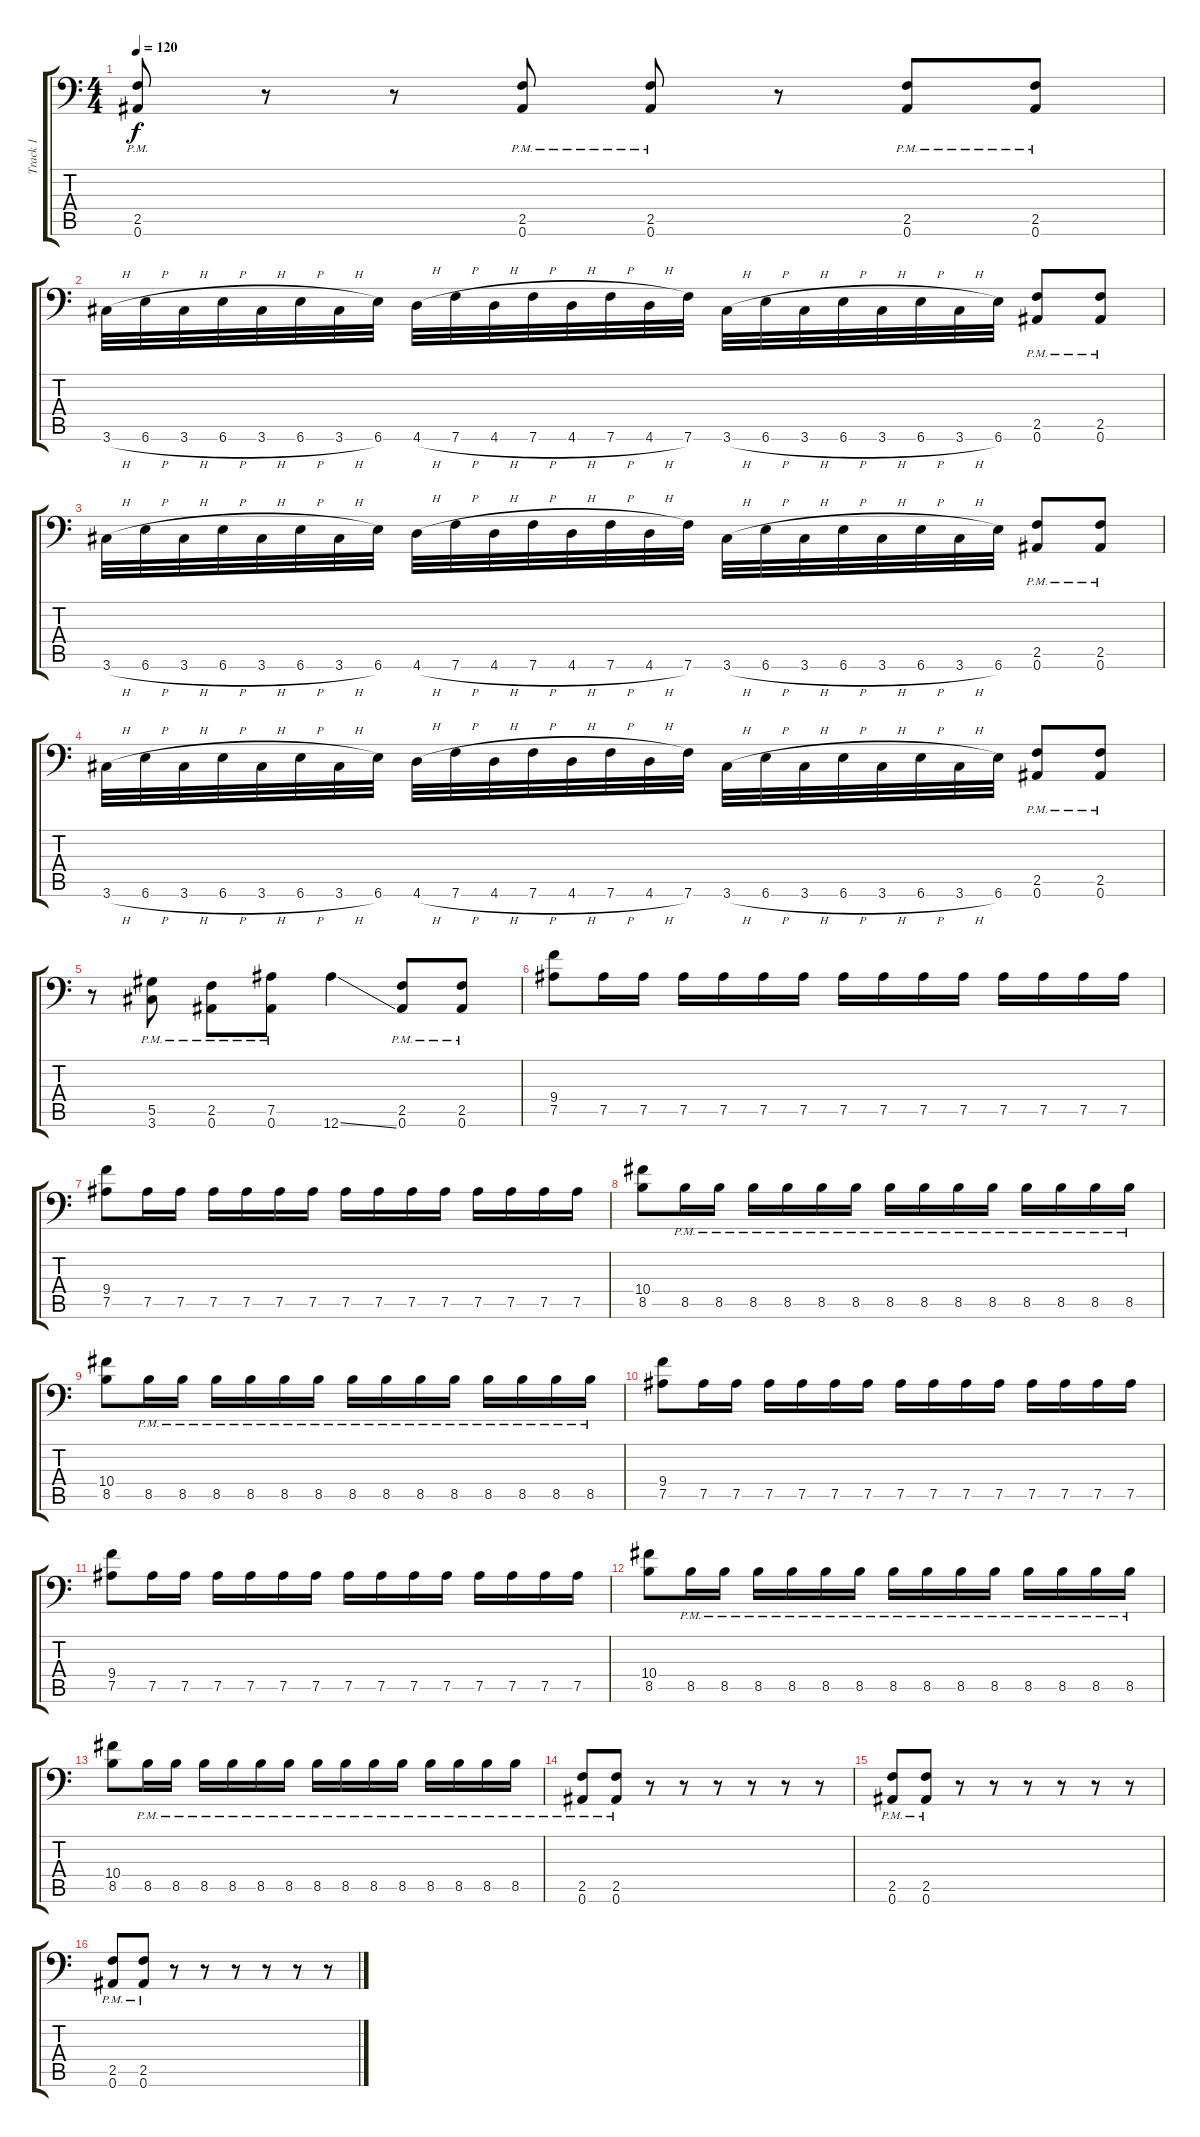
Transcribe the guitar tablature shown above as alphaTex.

\track ("Track 1" "Track 1") {instrument distortionguitar}
\staff {score tabs}
\tuning (Bb3 F3 Db3 Ab2 Eb2 Bb1) {hide}
\ts (4 4)
\tempo 120
\clef f4
\ks c
(2.5{pm} 0.6).8{dy f} r.8 r.8 (2.5{pm} 0.6).8 (2.5{pm} 0.6).8 r.8 (2.5{pm} 0.6).8 (2.5{pm} 0.6).8 |
3.6{h}.32 6.6{h}.32 3.6{h}.32 6.6{h}.32 3.6{h}.32 6.6{h}.32 3.6{h}.32 6.6.32 4.6{h}.32 7.6{h}.32 4.6{h}.32 7.6{h}.32 4.6{h}.32 7.6{h}.32 4.6{h}.32 7.6.32 3.6{h}.32 6.6{h}.32 3.6{h}.32 6.6{h}.32 3.6{h}.32 6.6{h}.32 3.6{h}.32 6.6.32 (2.5{pm} 0.6{pm}).8 (2.5{pm} 0.6{pm}).8 |
3.6{h}.32 6.6{h}.32 3.6{h}.32 6.6{h}.32 3.6{h}.32 6.6{h}.32 3.6{h}.32 6.6.32 4.6{h}.32 7.6{h}.32 4.6{h}.32 7.6{h}.32 4.6{h}.32 7.6{h}.32 4.6{h}.32 7.6.32 3.6{h}.32 6.6{h}.32 3.6{h}.32 6.6{h}.32 3.6{h}.32 6.6{h}.32 3.6{h}.32 6.6.32 (2.5{pm} 0.6).8 (2.5{pm} 0.6).8 |
3.6{h}.32 6.6{h}.32 3.6{h}.32 6.6{h}.32 3.6{h}.32 6.6{h}.32 3.6{h}.32 6.6.32 4.6{h}.32 7.6{h}.32 4.6{h}.32 7.6{h}.32 4.6{h}.32 7.6{h}.32 4.6{h}.32 7.6.32 3.6{h}.32 6.6{h}.32 3.6{h}.32 6.6{h}.32 3.6{h}.32 6.6{h}.32 3.6{h}.32 6.6.32 (2.5{pm} 0.6).8 (2.5{pm} 0.6).8 |
r.8 (5.5{pm} 3.6).8 (2.5{pm} 0.6).8 (7.5{pm} 0.6).8 12.6{ss}.4 (2.5{pm} 0.6).8 (2.5{pm} 0.6).8 |
(9.4 7.5).8 7.5.16 7.5.16 7.5.16 7.5.16 7.5.16 7.5.16 7.5.16 7.5.16 7.5.16 7.5.16 7.5.16 7.5.16 7.5.16 7.5.16 |
(9.4 7.5).8 7.5.16 7.5.16 7.5.16 7.5.16 7.5.16 7.5.16 7.5.16 7.5.16 7.5.16 7.5.16 7.5.16 7.5.16 7.5.16 7.5.16 |
(10.4 8.5).8 8.5{pm}.16 8.5{pm}.16 8.5{pm}.16 8.5{pm}.16 8.5{pm}.16 8.5{pm}.16 8.5{pm}.16 8.5{pm}.16 8.5{pm}.16 8.5{pm}.16 8.5{pm}.16 8.5{pm}.16 8.5{pm}.16 8.5{pm}.16 |
(10.4 8.5).8 8.5{pm}.16 8.5{pm}.16 8.5{pm}.16 8.5{pm}.16 8.5{pm}.16 8.5{pm}.16 8.5{pm}.16 8.5{pm}.16 8.5{pm}.16 8.5{pm}.16 8.5{pm}.16 8.5{pm}.16 8.5{pm}.16 8.5{pm}.16 |
(9.4 7.5).8 7.5.16 7.5.16 7.5.16 7.5.16 7.5.16 7.5.16 7.5.16 7.5.16 7.5.16 7.5.16 7.5.16 7.5.16 7.5.16 7.5.16 |
(9.4 7.5).8 7.5.16 7.5.16 7.5.16 7.5.16 7.5.16 7.5.16 7.5.16 7.5.16 7.5.16 7.5.16 7.5.16 7.5.16 7.5.16 7.5.16 |
(10.4 8.5).8 8.5{pm}.16 8.5{pm}.16 8.5{pm}.16 8.5{pm}.16 8.5{pm}.16 8.5{pm}.16 8.5{pm}.16 8.5{pm}.16 8.5{pm}.16 8.5{pm}.16 8.5{pm}.16 8.5{pm}.16 8.5{pm}.16 8.5{pm}.16 |
(10.4 8.5).8 8.5{pm}.16 8.5{pm}.16 8.5{pm}.16 8.5{pm}.16 8.5{pm}.16 8.5{pm}.16 8.5{pm}.16 8.5{pm}.16 8.5{pm}.16 8.5{pm}.16 8.5{pm}.16 8.5{pm}.16 8.5{pm}.16 8.5{pm}.16 |
(2.5 0.6{pm}).8 (2.5 0.6{pm}).8 r.8 r.8 r.8 r.8 r.8 r.8 |
(2.5 0.6{pm}).8 (2.5 0.6{pm}).8 r.8 r.8 r.8 r.8 r.8 r.8 |
(2.5 0.6{pm}).8 (2.5 0.6{pm}).8 r.8 r.8 r.8 r.8 r.8 r.8
